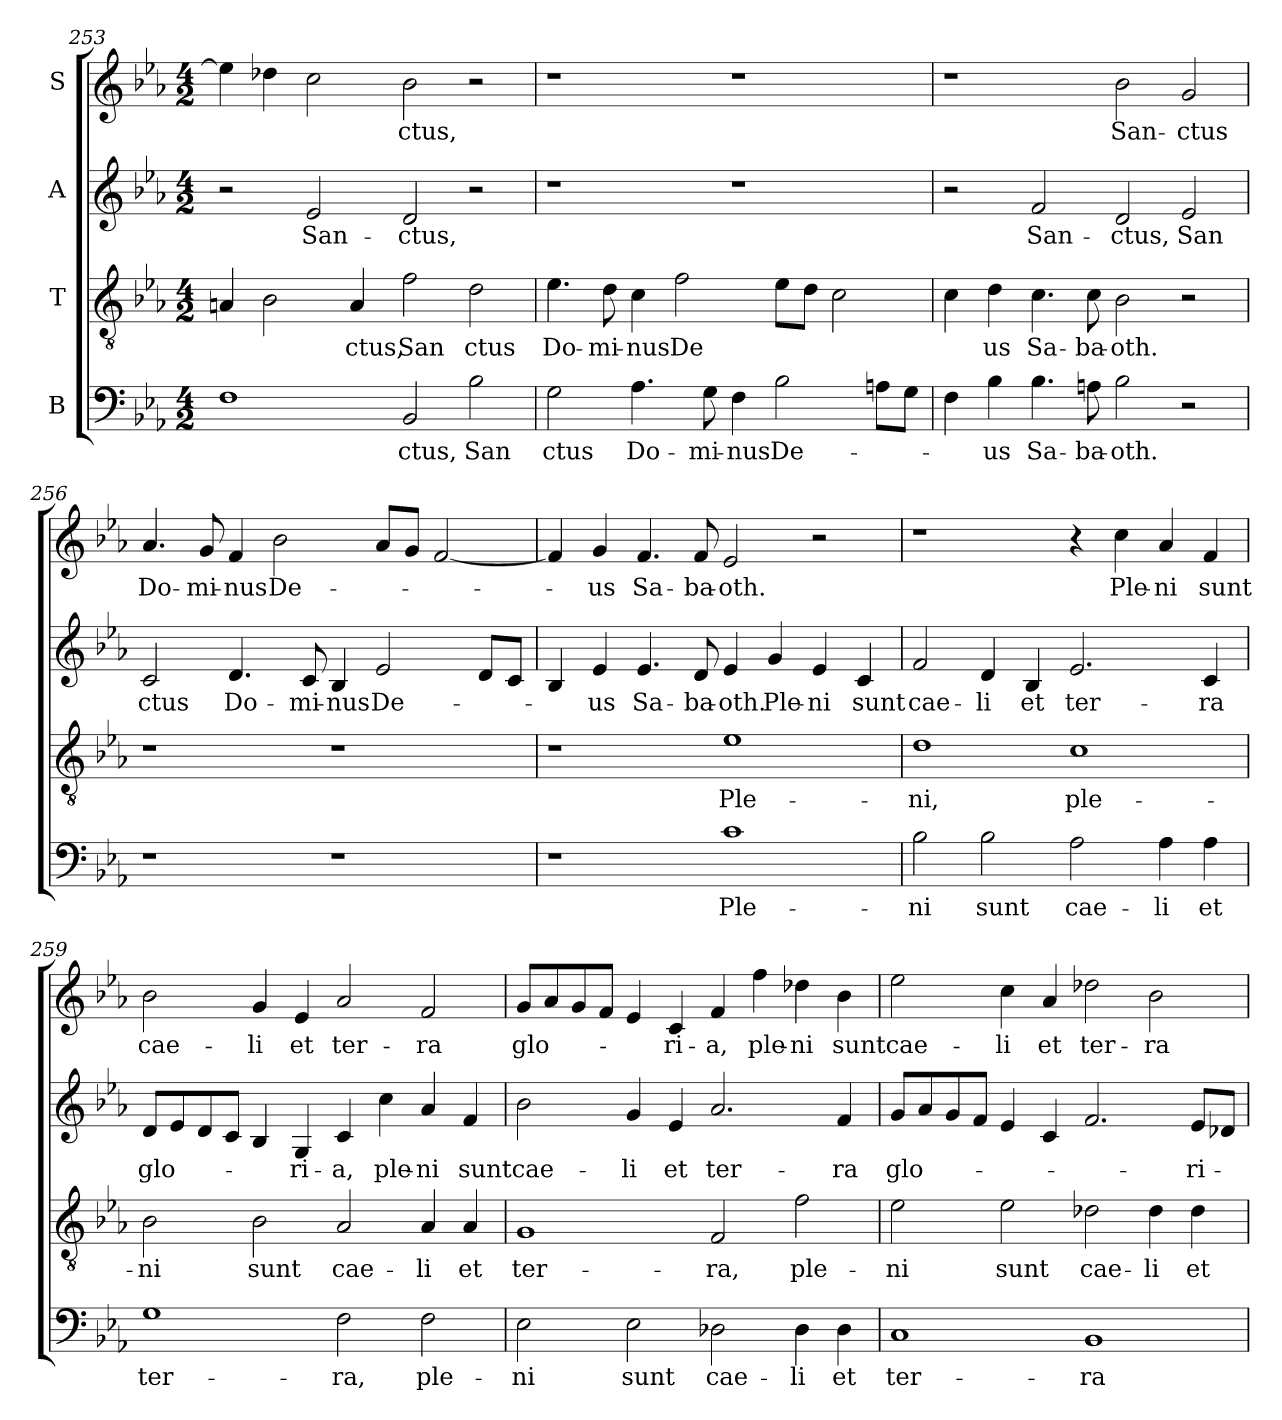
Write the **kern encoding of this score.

**kern	**text	**kern	**text	**kern	**text	**kern	**text
*part4	*part4	*part3	*part3	*part2	*part2	*part1	*part1
*staff4	*staff4	*staff3	*staff3	*staff2	*staff2	*staff1	*staff1
*I"B	*	*I"T	*	*I"A	*	*I"S	*
!!LO:PB:g=z
*clefF4	*	*clefGv2	*	*clefG2	*	*clefG2	*
*k[b-e-a-]	*	*k[b-e-a-]	*	*k[b-e-a-]	*	*k[b-e-a-]	*
*E-:	*	*E-:	*	*E-:	*	*E-:	*
*M4/2	*	*M4/2	*	*M4/2	*	*M4/2	*
=253	=253	=253	=253	=253	=253	=253	=253
1F	.	4An/	.	2r	.	4ee-\]	.
.	.	2B-\	.	.	.	4dd-X\	.
.	.	.	.	2e-/	San-	2cc\	.
.	.	4A/	-ctus,	.	.	.	.
2BB-/	ctus,	2f\	San	2d/	ctus,	2b-\	ctus,
2B-\	San	2d\	-ctus	2r	.	2r	.
=254	=254	=254	=254	=254	=254	=254	=254
2G\	-ctus	4.e-\	Do-	1r	.	1r	.
.	.	8d\	mi-	.	.	.	.
4.A-\	Do-	4c\	nus	.	.	.	.
.	.	2f\	De-	.	.	.	.
8G\	mi-	.	.	.	.	.	.
4F\	nus	.	.	1r	.	1r	.
2B-\	De-	8e-\L	--	.	.	.	.
.	.	8d\J	.	.	.	.	.
.	.	2c\	.	.	.	.	.
8An\L	.	.	.	.	.	.	.
8G\J	.	.	.	.	.	.	.
!!LO:PB:g=z
=255	=255	=255	=255	=255	=255	=255	=255
4F\	.	4c\	--	2r	.	1r	.
4B-\	us	4d\	us	.	.	.	.
4.B-\	Sa-	4.c\	Sa-	2f/	San-	.	.
8An\	ba-	8c\	ba-	.	.	.	.
2B-\	oth.	2B-\	oth.	2d/	ctus,	2b-\	San-
2r	.	2r	.	2e-/	San	2g/	-ctus
=256	=256	=256	=256	=256	=256	=256	=256
1r	.	1r	.	2c/	-ctus	4.a-/	Do-
.	.	.	.	.	.	8g/	mi-
.	.	.	.	4.d/	Do-	4f/	nus
.	.	.	.	.	.	2b-\	De-
.	.	.	.	8c/	mi-	.	.
1r	.	1r	.	4B-/	nus	.	.
.	.	.	.	2e-/	De-	8a-/L	.
.	.	.	.	.	.	8g/J	.
.	.	.	.	.	.	[2f/	.
.	.	.	.	8d/L	.	.	.
.	.	.	.	8c/J	.	.	.
=257	=257	=257	=257	=257	=257	=257	=257
1r	.	1r	.	4B-/	.	4f/]	.
.	.	.	.	4e-/	-us	4g/	-us
.	.	.	.	4.e-/	Sa-	4.f/	Sa-
.	.	.	.	8d/	ba-	8f/	ba-
1c	Ple-	1e-	Ple-	4e-/	oth.	2e-/	oth.
.	.	.	.	4g/	Ple-	.	.
.	.	.	.	4e-/	ni	2r	.
.	.	.	.	4c/	sunt	.	.
!!LO:PB:g=z
=258	=258	=258	=258	=258	=258	=258	=258
2B-\	ni	1d	ni,	2f/	cae-	1r	.
2B-\	sunt	.	.	4d/	-li	.	.
.	.	.	.	4B-/	et	.	.
2A-\	cae-	1c	ple-	2.e-/	ter-	4r	.
.	.	.	.	.	.	4cc\	Ple-
4A-\	-li	.	.	.	.	4a-/	ni
4A-\	et	.	.	4c/	ra	4f/	sunt
!!LO:PB:g=z
=259	=259	=259	=259	=259	=259	=259	=259
1G	ter-	2B-\	ni	8d/L	glo-	2b-\	cae-
.	.	.	.	8e-/	.	.	.
.	.	.	.	8d/	.	.	.
.	.	.	.	8c/J	.	.	.
.	.	2B-\	sunt	4B-/	.	4g/	-li
.	.	.	.	4G/	-ri-	4e-/	et
2F\	ra,	2A-/	cae-	4c/	a,	2a-/	ter-
.	.	.	.	4cc\	ple-	.	.
2F\	ple-	4A-/	-li	4a-/	ni	2f/	-ra
.	.	4A-/	et	4f/	sunt	.	.
=260	=260	=260	=260	=260	=260	=260	=260
2E-\	ni	1G	ter-	2b-\	cae-	8g/L	glo-
.	.	.	.	.	.	8a-/	.
.	.	.	.	.	.	8g/	.
.	.	.	.	.	.	8f/J	.
2E-\	sunt	.	.	4g/	-li	4e-/	.
.	.	.	.	4e-/	et	4c/	-ri-
2D-X\	cae-	2F/	ra,	2.a-/	ter-	4f/	a,
.	.	.	.	.	.	4ff\	ple-
4D-\	-li	2f\	ple-	.	.	4dd-X\	-ni
4D-\	et	.	.	4f/	-ra	4b-\	sunt
!!LO:PB:g=z
=261	=261	=261	=261	=261	=261	=261	=261
1C	ter-	2e-\	ni	8g/L	glo-	2ee-\	cae-
.	.	.	.	8a-/	.	.	.
.	.	.	.	8g/	.	.	.
.	.	.	.	8f/J	.	.	.
.	.	2e-\	sunt	4e-/	.	4cc\	-li
.	.	.	.	4c/	.	4a-/	et
1BB-	ra	2d-X\	cae-	2.f/	.	2dd-X\	ter-
.	.	4d-\	-li	.	.	2b-\	ra
.	.	4d-\	et	8e-/L	-ri-	.	.
.	.	.	.	8d-X/J	.	.	.
=	=	=	=	=	=	=	=
*-	*-	*-	*-	*-	*-	*-	*-
